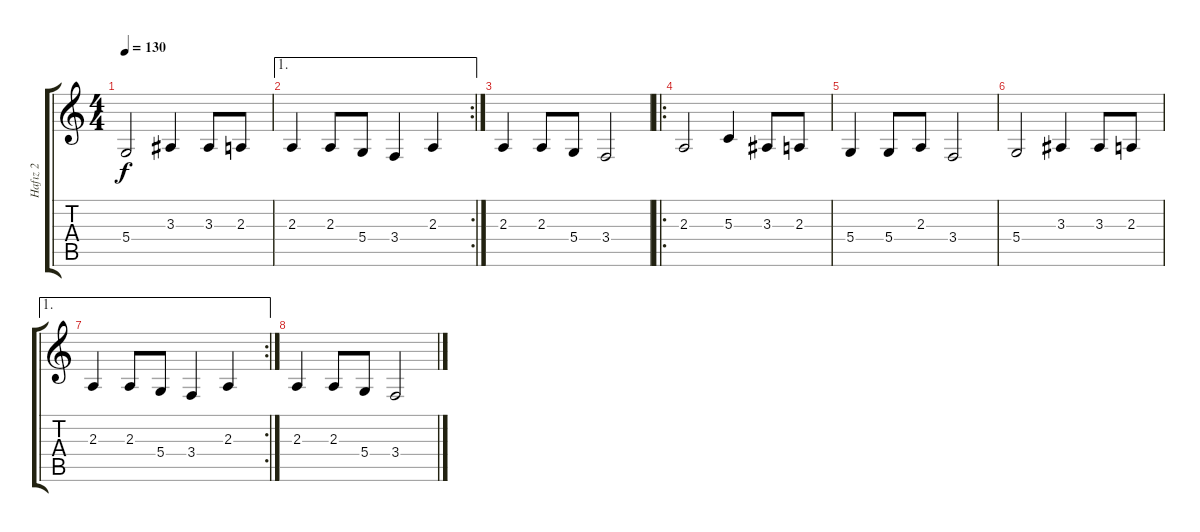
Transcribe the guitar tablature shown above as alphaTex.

\track ("Hafız 2" "Hafız 2") {instrument choiraahs}
\staff {score tabs}
\tuning (E4 B3 G3 D3 A2 E2) {hide}
\ts (4 4)
\tempo 130
\clef g2
\ks c
5.4.2{dy f} 3.3.4 3.3.8 2.3.8 |
\ae 1
\rc 2
2.3.4 2.3.8 5.4.8 3.4.4 2.3.4 |
2.3.4 2.3.8 5.4.8 3.4.2 |
\ro
2.3.2 5.3.4 3.3.8 2.3.8 |
5.4.4 5.4.8 2.3.8 3.4.2 |
5.4.2 3.3.4 3.3.8 2.3.8 |
\ae 1
\rc 2
2.3.4 2.3.8 5.4.8 3.4.4 2.3.4 |
2.3.4 2.3.8 5.4.8 3.4.2
